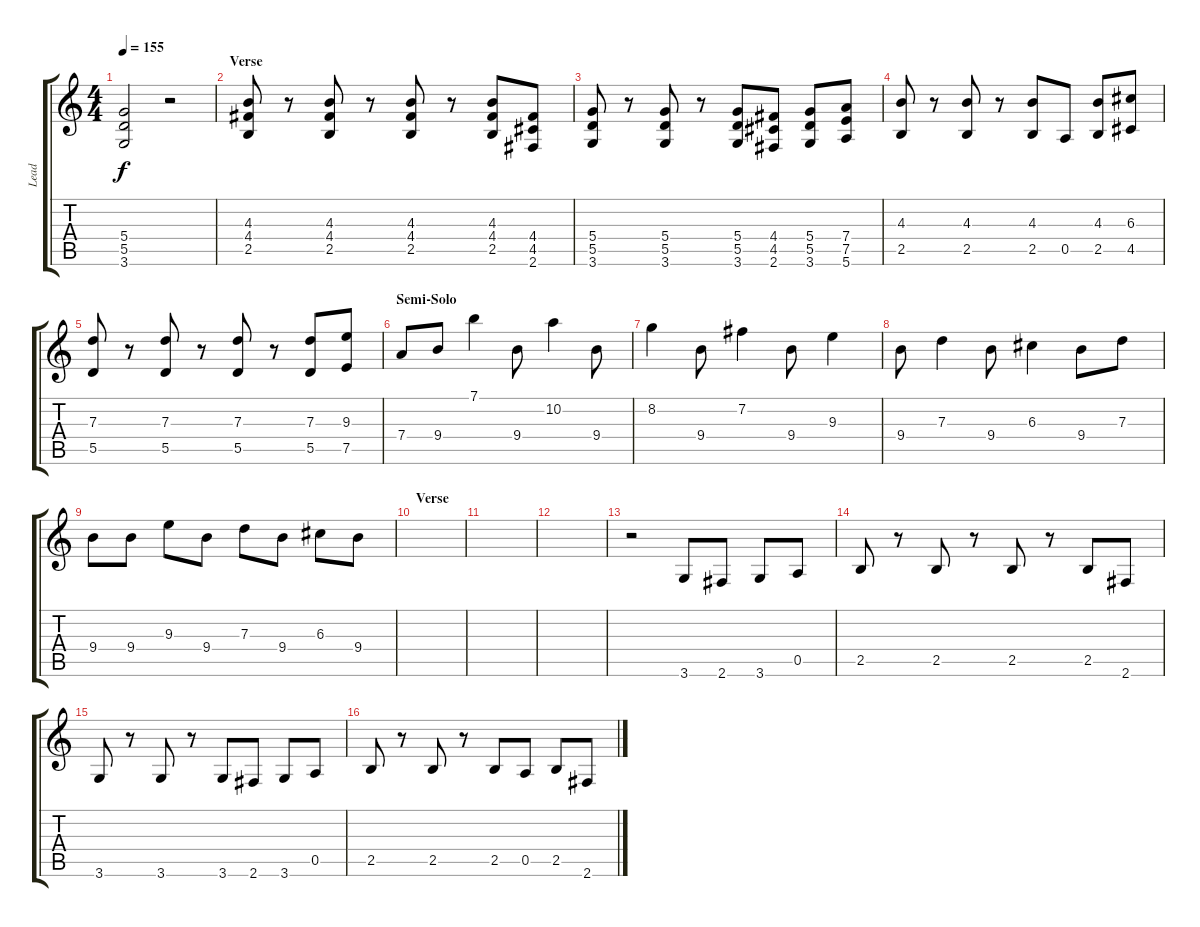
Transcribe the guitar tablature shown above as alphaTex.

\track ("Lead" "Lead") {instrument overdrivenguitar}
\staff {score tabs}
\tuning (E4 B3 G3 D3 A2 E2) {hide}
\ts (4 4)
\tempo 155
\clef g2
\ks c
(5.4 5.5 3.6).2{dy f} r.2 |
\section ("" "Verse")
(4.3 4.4 2.5).8 r.8 (4.3 4.4 2.5).8 r.8 (4.3 4.4 2.5).8 r.8 (4.3 4.4 2.5).8 (4.4 4.5 2.6).8 |
(5.4 5.5 3.6).8 r.8 (5.4 5.5 3.6).8 r.8 (5.4 5.5 3.6).8 (4.4 4.5 2.6).8 (5.4 5.5 3.6).8 (7.4 7.5 5.6).8 |
(4.3 2.5).8 r.8 (4.3 2.5).8 r.8 (4.3 2.5).8 0.5.8 (4.3 2.5).8 (6.3 4.5).8 |
(7.3 5.5).8 r.8 (7.3 5.5).8 r.8 (7.3 5.5).8 r.8 (7.3 5.5).8 (9.3 7.5).8 |
\section ("" "Semi-Solo")
7.4.8 9.4.8 7.1.4 9.4.8 10.2.4 9.4.8 |
8.2.4 9.4.8 7.2.4 9.4.8 9.3.4 |
9.4.8 7.3.4 9.4.8 6.3.4 9.4.8 7.3.8 |
9.4.8 9.4.8 9.3.8 9.4.8 7.3.8 9.4.8 6.3.8 9.4.8 |
\section ("" "Verse")
|
|
|
r.2 3.6.8 2.6.8 3.6.8 0.5.8 |
2.5.8 r.8 2.5.8 r.8 2.5.8 r.8 2.5.8 2.6.8 |
3.6.8 r.8 3.6.8 r.8 3.6.8 2.6.8 3.6.8 0.5.8 |
2.5.8 r.8 2.5.8 r.8 2.5.8 0.5.8 2.5.8 2.6.8
